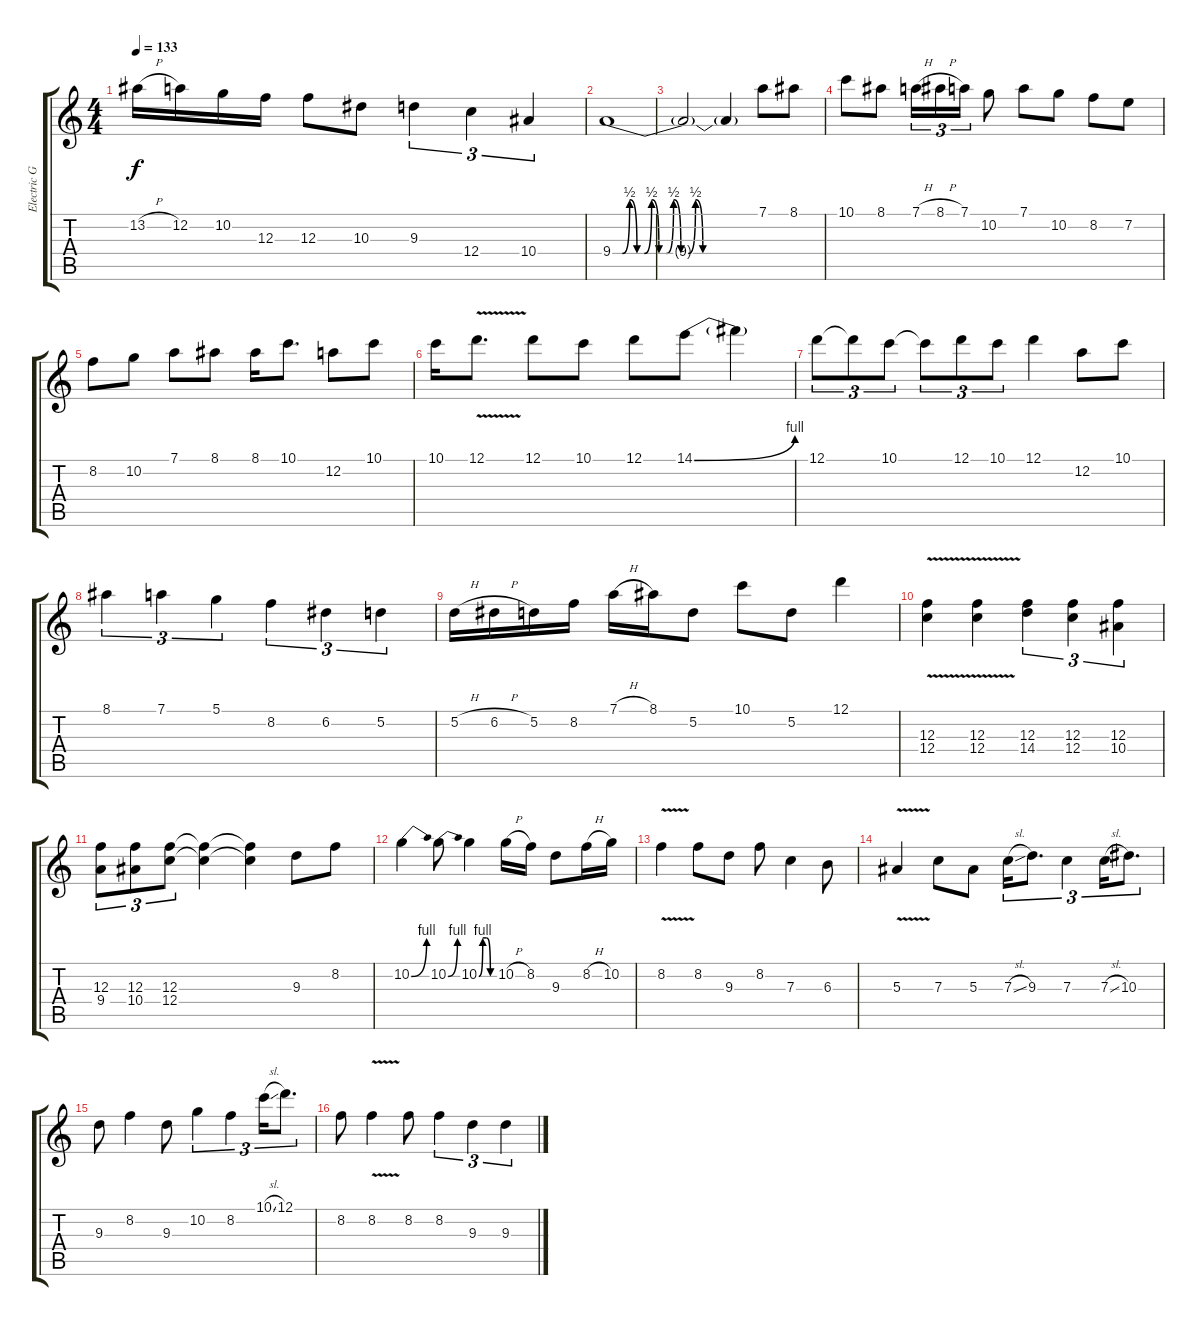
\track ("Electric Guitar 1 (James)" "Electric G") {instrument distortionguitar}
\staff {score tabs}
\tuning (D4 A3 F3 C3 G2 D2) {hide}
\ts (4 4)
\tempo 133
\clef g2
\ks c
13.2{h}.16{dy f} 12.2.16 10.2.16 12.3.16 12.3.8 10.3.8 9.3.4{tu (3 2)} 12.4.4{tu (3 2)} 10.4.4{tu (3 2)} |
9.4{be (custom 0 0 4 0 7 2 10 0 13 0 16 2 19 0 22 0 25 2 28 0 31 0 34 2 37 0 60 0)}.1 |
9.4{t}.2 9.4{t}.4 7.1.8 8.1.8 |
10.1.8 8.1.8 7.1{h}.16{tu (3 2)} 8.1{h}.16{tu (3 2)} 7.1.16{tu (3 2)} 10.2.8 7.1.8 10.2.8 8.2.8 7.2.8 |
8.2.8 10.2.8 7.1.8 8.1.8 8.1.16 10.1.8{d} 12.2.8 10.1.8 |
10.1.16 12.1{v}.8{d} 12.1.8 10.1.8 12.1.8 14.1{be (bend 0 0 60 4)}.8 14.1{t}.4 |
12.1.8{tu (3 2)} 12.1{t}.8{tu (3 2)} 10.1.8{tu (3 2)} 10.1{t}.8{tu (3 2)} 12.1.8{tu (3 2)} 10.1.8{tu (3 2)} 12.1.4 12.2.8 10.1.8 |
8.1.4{tu (3 2)} 7.1.4{tu (3 2)} 5.1.4{tu (3 2)} 8.2.4{tu (3 2)} 6.2.4{tu (3 2)} 5.2.4{tu (3 2)} |
5.2{h}.16 6.2{h}.16 5.2.16 8.2.16 7.1{h}.16 8.1.16 5.2.8 10.1.8 5.2.8 12.1.4 |
(12.3{v} 12.4{v}).4 (12.3{v} 12.4{v}).4 (12.3 14.4).4{tu (3 2)} (12.3 12.4).4{tu (3 2)} (12.3 10.4).4{tu (3 2)} |
(12.3 9.4).8{tu (3 2)} (12.3 10.4).8{tu (3 2)} (12.3 12.4).8{tu (3 2)} (12.3{t} 12.4{t}).4 (12.3{t} 12.4{t}).4 9.3.8 8.2.8 |
10.2{be (bend 0 0 60 4)}.4 10.2{be (bend 0 0 60 4)}.8 10.2{be (custom 0 0 15 4 30 4 45 0 60 0)}.4 10.2{h}.16 8.2.16 9.3.8 8.2{h}.16 10.2.16 |
8.2{v}.4 8.2.8 9.3.8 8.2.8 7.3.4 6.3.8 |
5.3{v}.4 7.3.8 5.3.8 7.3{sl}.16{tu (3 2)} 9.3.8{d tu (3 2)} 7.3.4{tu (3 2)} 7.3{sl}.16{tu (3 2)} 10.3.8{d tu (3 2)} |
9.3.8 8.2.4 9.3.8 10.2.4{tu (3 2)} 8.2.4{tu (3 2)} 10.1{sl}.16{tu (3 2)} 12.1.8{d tu (3 2)} |
8.2.8 8.2{v}.4 8.2.8 8.2.4{tu (3 2)} 9.3.4{tu (3 2)} 9.3.4{tu (3 2)}
